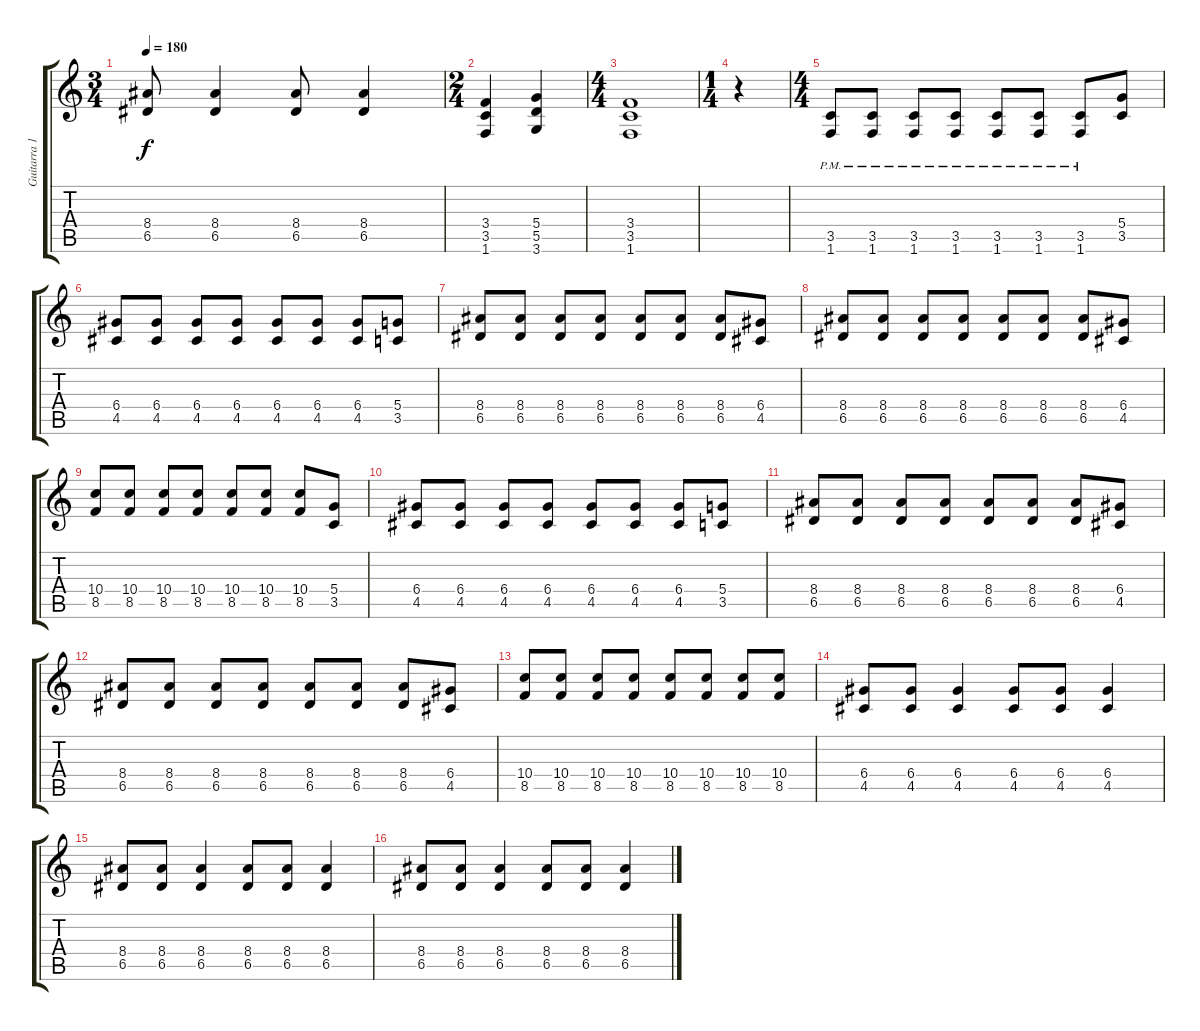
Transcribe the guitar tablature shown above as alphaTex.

\track ("Guitarra 1" "Guitarra 1") {instrument distortionguitar}
\staff {score tabs}
\tuning (E4 B3 G3 D3 A2 E2) {hide}
\ts (3 4)
\tempo 180
\clef g2
\ks c
(8.4 6.5).8{dy f} (8.4 6.5).4 (8.4 6.5).8 (8.4 6.5).4 |
\ts (2 4)
(3.4 3.5 1.6).4 (5.4 5.5 3.6).4 |
\ts (4 4)
(3.4 3.5 1.6).1 |
\ts (1 4)
r.4 |
\ts (4 4)
(3.5{pm} 1.6{pm}).8 (3.5{pm} 1.6{pm}).8 (3.5{pm} 1.6{pm}).8 (3.5{pm} 1.6{pm}).8 (3.5{pm} 1.6{pm}).8 (3.5{pm} 1.6{pm}).8 (3.5{pm} 1.6{pm}).8 (5.4 3.5).8 |
(6.4 4.5).8 (6.4 4.5).8 (6.4 4.5).8 (6.4 4.5).8 (6.4 4.5).8 (6.4 4.5).8 (6.4 4.5).8 (5.4 3.5).8 |
(8.4 6.5).8 (8.4 6.5).8 (8.4 6.5).8 (8.4 6.5).8 (8.4 6.5).8 (8.4 6.5).8 (8.4 6.5).8 (6.4 4.5).8 |
(8.4 6.5).8 (8.4 6.5).8 (8.4 6.5).8 (8.4 6.5).8 (8.4 6.5).8 (8.4 6.5).8 (8.4 6.5).8 (6.4 4.5).8 |
(10.4 8.5).8 (10.4 8.5).8 (10.4 8.5).8 (10.4 8.5).8 (10.4 8.5).8 (10.4 8.5).8 (10.4 8.5).8 (5.4 3.5).8 |
(6.4 4.5).8 (6.4 4.5).8 (6.4 4.5).8 (6.4 4.5).8 (6.4 4.5).8 (6.4 4.5).8 (6.4 4.5).8 (5.4 3.5).8 |
(8.4 6.5).8 (8.4 6.5).8 (8.4 6.5).8 (8.4 6.5).8 (8.4 6.5).8 (8.4 6.5).8 (8.4 6.5).8 (6.4 4.5).8 |
(8.4 6.5).8 (8.4 6.5).8 (8.4 6.5).8 (8.4 6.5).8 (8.4 6.5).8 (8.4 6.5).8 (8.4 6.5).8 (6.4 4.5).8 |
(10.4 8.5).8 (10.4 8.5).8 (10.4 8.5).8 (10.4 8.5).8 (10.4 8.5).8 (10.4 8.5).8 (10.4 8.5).8 (10.4 8.5).8 |
(6.4 4.5).8{instrument electricguitarmuted} (6.4 4.5).8 (6.4 4.5).4 (6.4 4.5).8 (6.4 4.5).8 (6.4 4.5).4 |
(8.4 6.5).8 (8.4 6.5).8 (8.4 6.5).4 (8.4 6.5).8 (8.4 6.5).8 (8.4 6.5).4 |
(8.4 6.5).8 (8.4 6.5).8 (8.4 6.5).4 (8.4 6.5).8 (8.4 6.5).8 (8.4 6.5).4
